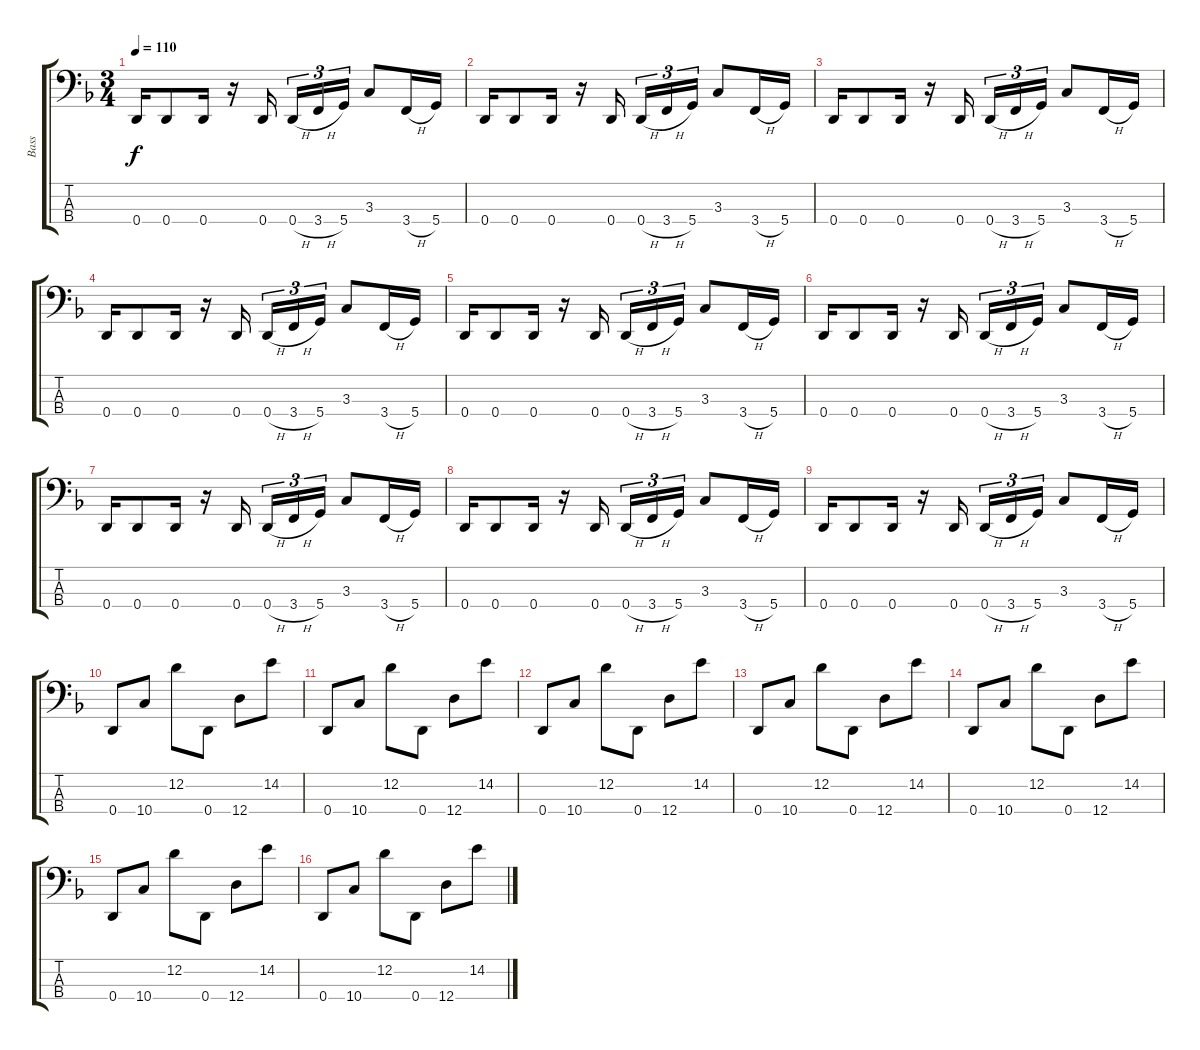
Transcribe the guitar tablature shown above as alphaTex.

\track ("Bass" "Bass") {instrument slapbass2}
\staff {score tabs}
\tuning (G2 D2 A1 D1) {hide}
\ts (3 4)
\tempo 110
\clef f4
\ks dminor
0.4.16{dy f} 0.4.8 0.4.16 r.16 0.4.16{beam split} 0.4{h}.16{tu (3 2)} 3.4{h}.16{tu (3 2) beam merge} 5.4.16{tu (3 2)} 3.3.8 3.4{h}.16 5.4.16 |
0.4.16 0.4.8 0.4.16 r.16 0.4.16{beam split} 0.4{h}.16{tu (3 2)} 3.4{h}.16{tu (3 2) beam merge} 5.4.16{tu (3 2)} 3.3.8 3.4{h}.16 5.4.16 |
0.4.16 0.4.8 0.4.16 r.16 0.4.16{beam split} 0.4{h}.16{tu (3 2)} 3.4{h}.16{tu (3 2) beam merge} 5.4.16{tu (3 2)} 3.3.8 3.4{h}.16 5.4.16 |
0.4.16 0.4.8 0.4.16 r.16 0.4.16{beam split} 0.4{h}.16{tu (3 2)} 3.4{h}.16{tu (3 2) beam merge} 5.4.16{tu (3 2)} 3.3.8 3.4{h}.16 5.4.16 |
0.4.16 0.4.8 0.4.16 r.16 0.4.16{beam split} 0.4{h}.16{tu (3 2)} 3.4{h}.16{tu (3 2) beam merge} 5.4.16{tu (3 2)} 3.3.8 3.4{h}.16 5.4.16 |
0.4.16 0.4.8 0.4.16 r.16 0.4.16{beam split} 0.4{h}.16{tu (3 2)} 3.4{h}.16{tu (3 2) beam merge} 5.4.16{tu (3 2)} 3.3.8 3.4{h}.16 5.4.16 |
0.4.16 0.4.8 0.4.16 r.16 0.4.16{beam split} 0.4{h}.16{tu (3 2)} 3.4{h}.16{tu (3 2) beam merge} 5.4.16{tu (3 2)} 3.3.8 3.4{h}.16 5.4.16 |
0.4.16 0.4.8 0.4.16 r.16 0.4.16{beam split} 0.4{h}.16{tu (3 2)} 3.4{h}.16{tu (3 2) beam merge} 5.4.16{tu (3 2)} 3.3.8 3.4{h}.16 5.4.16 |
0.4.16 0.4.8 0.4.16 r.16 0.4.16{beam split} 0.4{h}.16{tu (3 2)} 3.4{h}.16{tu (3 2) beam merge} 5.4.16{tu (3 2)} 3.3.8 3.4{h}.16 5.4.16 |
0.4.8 10.4.8 12.2.8 0.4.8 12.4.8 14.2.8 |
0.4.8 10.4.8 12.2.8 0.4.8 12.4.8 14.2.8 |
0.4.8 10.4.8 12.2.8 0.4.8 12.4.8 14.2.8 |
0.4.8 10.4.8 12.2.8 0.4.8 12.4.8 14.2.8 |
0.4.8 10.4.8 12.2.8 0.4.8 12.4.8 14.2.8 |
0.4.8 10.4.8 12.2.8 0.4.8 12.4.8 14.2.8 |
0.4.8 10.4.8 12.2.8 0.4.8 12.4.8 14.2.8
